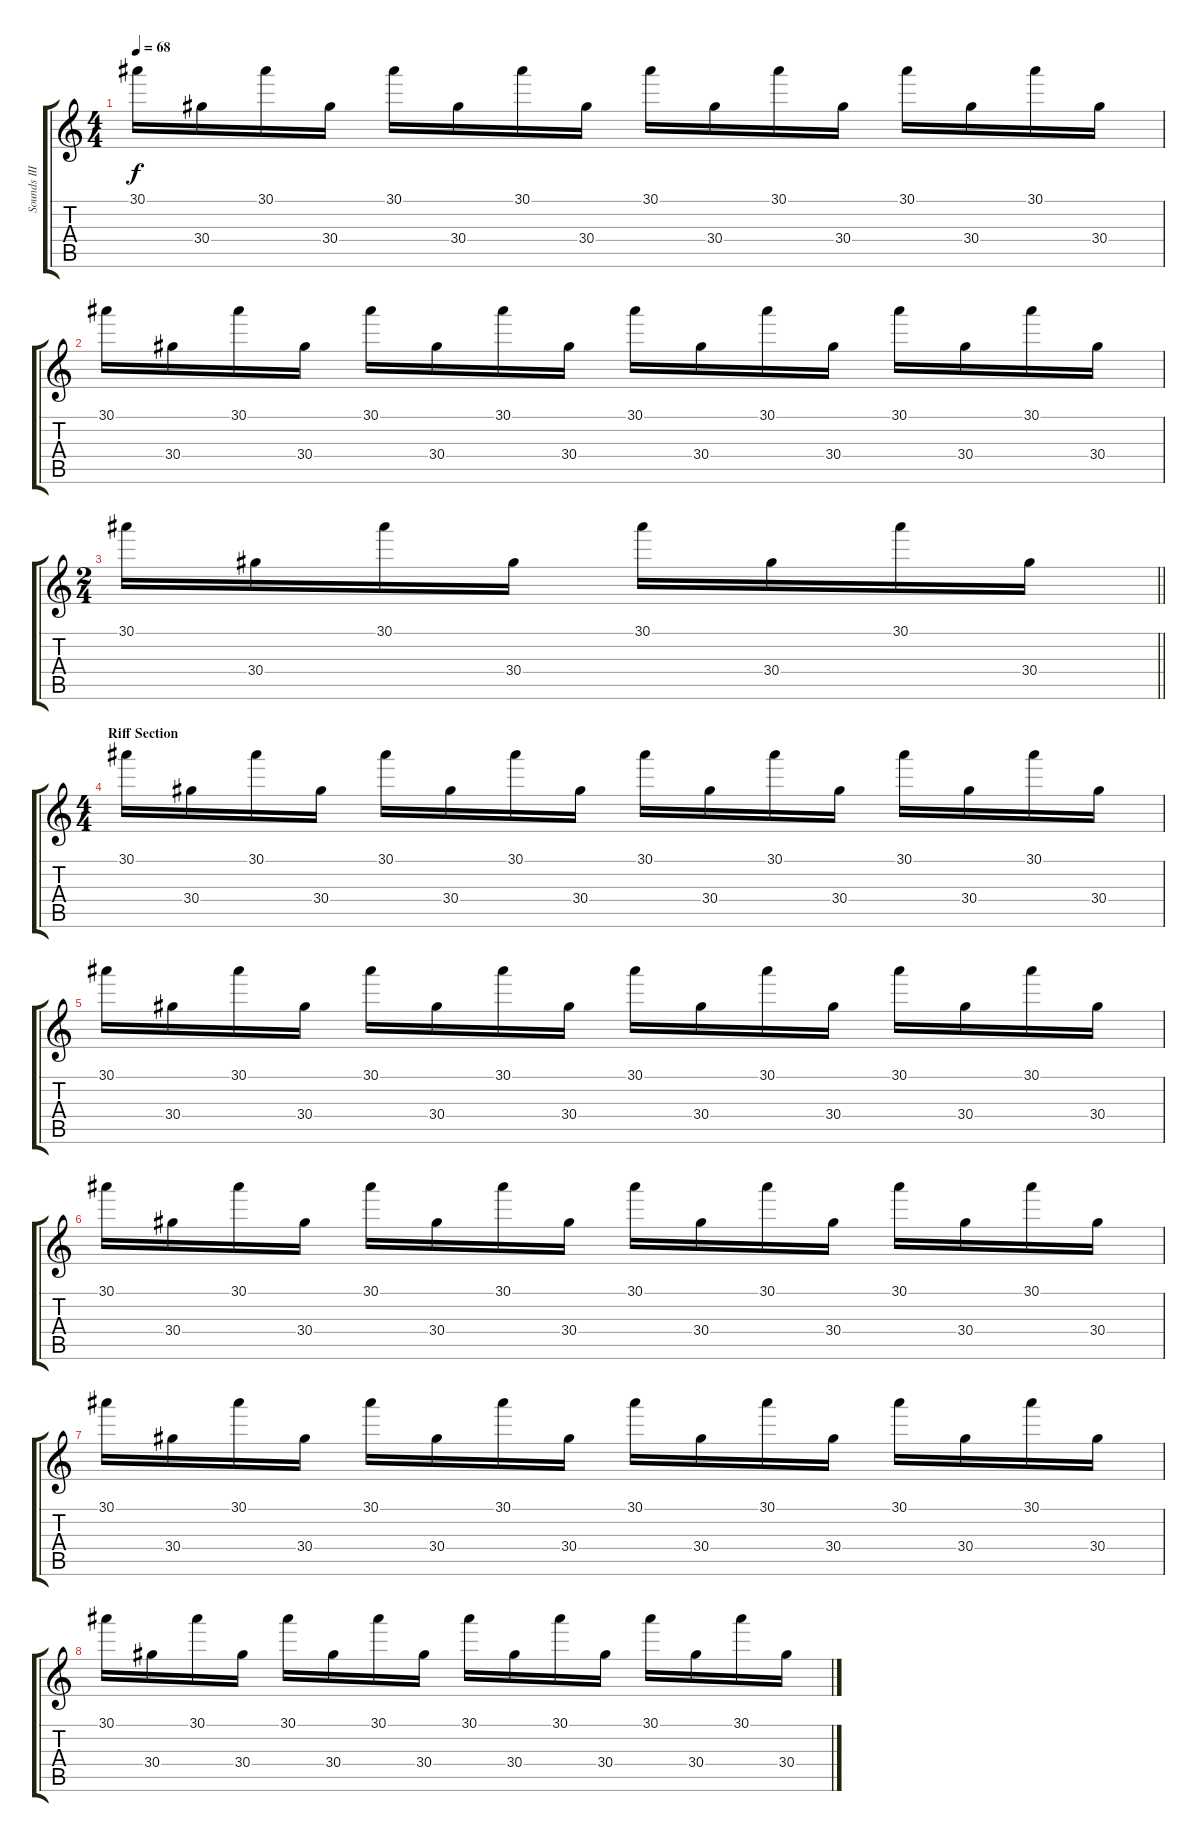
\track ("Sounds III (Other)" "Sounds III") {instrument reversecymbal}
\staff {score tabs}
\tuning (E4 B3 G3 D3 A2 E2) {hide}
\ts (4 4)
\tempo 68
\clef g2
\ks c
30.1.16{dy f} 30.4.16 30.1.16 30.4.16 30.1.16 30.4.16 30.1.16 30.4.16 30.1.16 30.4.16 30.1.16 30.4.16 30.1.16 30.4.16 30.1.16 30.4.16 |
30.1.16 30.4.16 30.1.16 30.4.16 30.1.16 30.4.16 30.1.16 30.4.16 30.1.16 30.4.16 30.1.16 30.4.16 30.1.16 30.4.16 30.1.16 30.4.16 |
\ts (2 4)
\barLineRight lightlight
30.1.16 30.4.16 30.1.16 30.4.16 30.1.16 30.4.16 30.1.16 30.4.16 |
\ts (4 4)
\section ("" "Riff Section")
30.1.16 30.4.16 30.1.16 30.4.16 30.1.16 30.4.16 30.1.16 30.4.16 30.1.16 30.4.16 30.1.16 30.4.16 30.1.16 30.4.16 30.1.16 30.4.16 |
30.1.16 30.4.16 30.1.16 30.4.16 30.1.16 30.4.16 30.1.16 30.4.16 30.1.16 30.4.16 30.1.16 30.4.16 30.1.16 30.4.16 30.1.16 30.4.16 |
30.1.16 30.4.16 30.1.16 30.4.16 30.1.16 30.4.16 30.1.16 30.4.16 30.1.16 30.4.16 30.1.16 30.4.16 30.1.16 30.4.16 30.1.16 30.4.16 |
30.1.16 30.4.16 30.1.16 30.4.16 30.1.16 30.4.16 30.1.16 30.4.16 30.1.16 30.4.16 30.1.16 30.4.16 30.1.16 30.4.16 30.1.16 30.4.16 |
30.1.16 30.4.16 30.1.16 30.4.16 30.1.16 30.4.16 30.1.16 30.4.16 30.1.16 30.4.16 30.1.16 30.4.16 30.1.16 30.4.16 30.1.16 30.4.16
